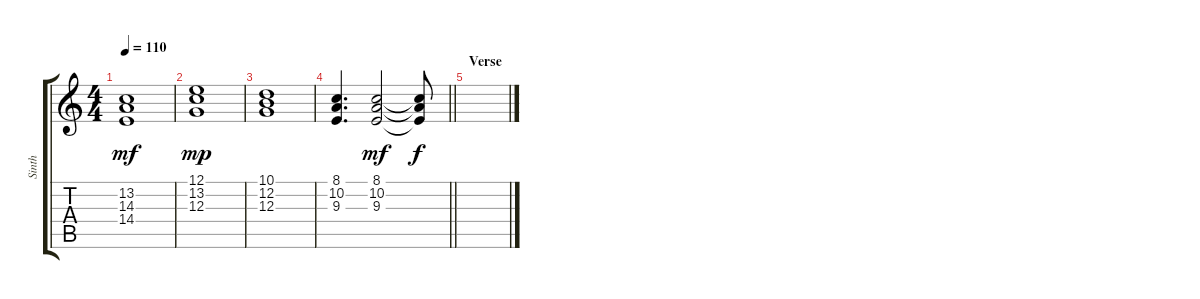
\track ("Sinth" "Sinth") {instrument stringensemble1}
\staff {score tabs}
\tuning (E4 B3 G3 D3 A2 E2) {hide}
\ts (4 4)
\tempo 110
\clef g2
\ks c
(13.2 14.3 14.4).1{dy mf} |
(12.1 13.2 12.3).1{dy mp} |
(10.1 12.2 12.3).1 |
\barLineRight lightlight
(8.1 10.2 9.3).4{d} (8.1 10.2 9.3).2{dy mf} (8.1{t} 10.2{t} 9.3{t}).8{dy f} |
\section ("" "Verse")
